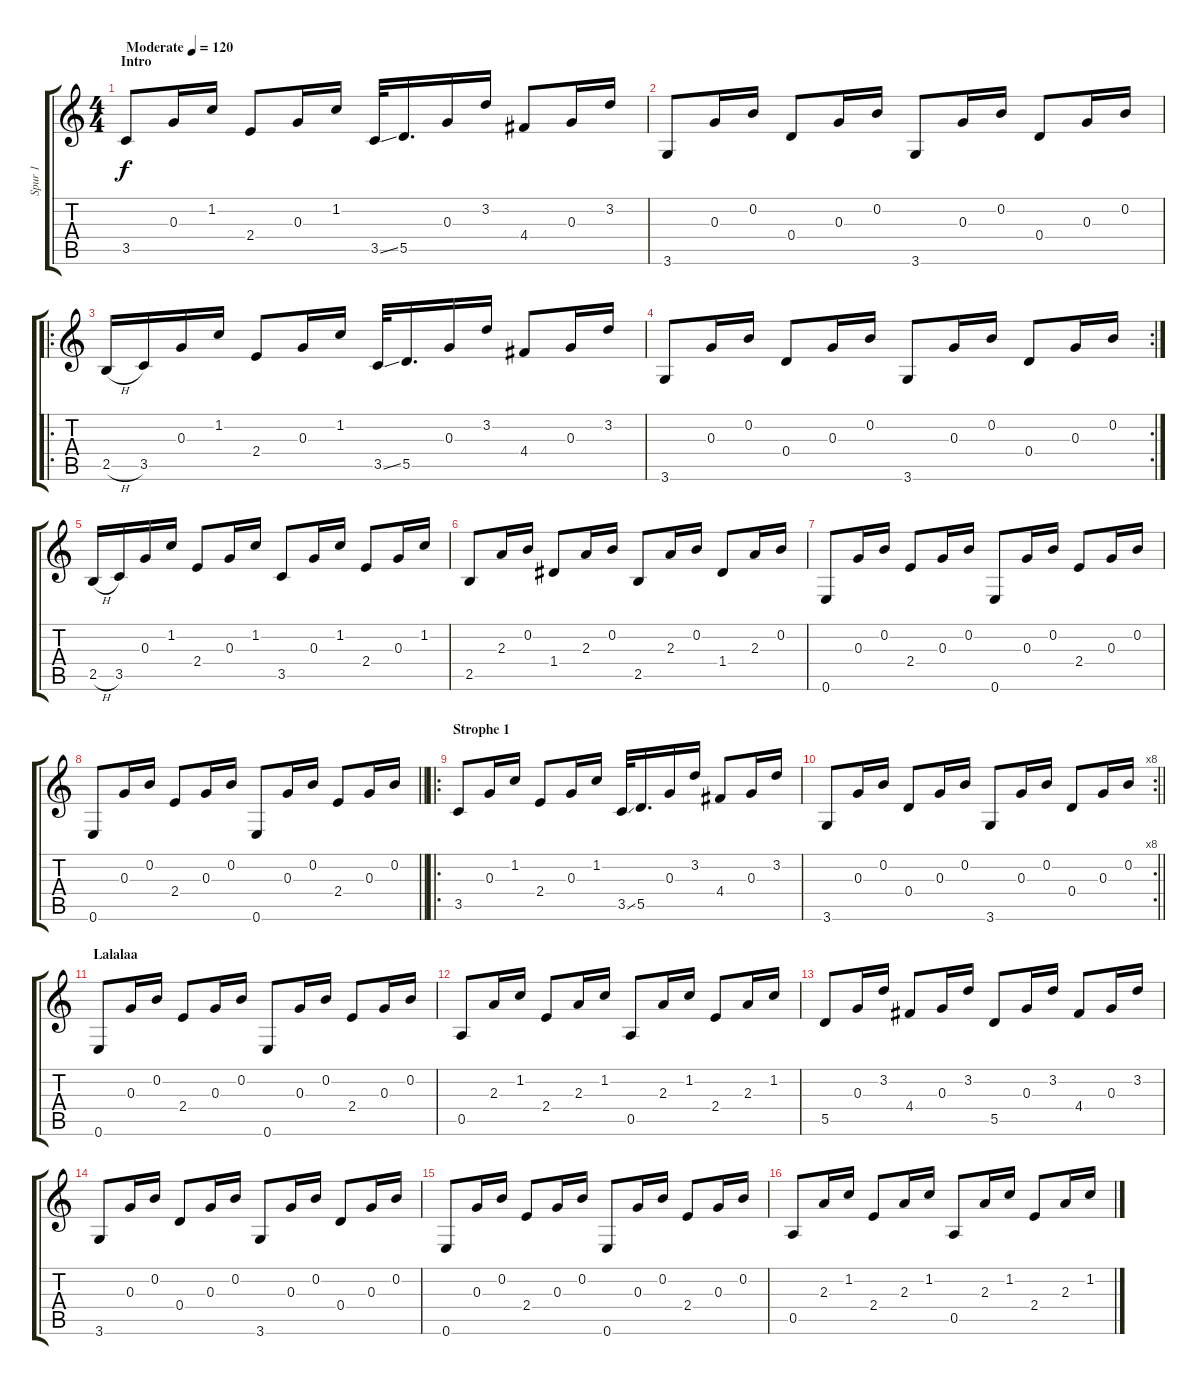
\track ("Spur 1" "Spur 1") {instrument acousticguitarsteel}
\staff {score tabs}
\tuning (E4 B3 G3 D3 A2 E2) {hide}
\ts (4 4)
\section ("" "Intro")
\tempo (120 "Moderate")
\clef g2
\ks c
3.5.8{dy f instrument acousticguitarsteel} 0.3.16 1.2.16 2.4.8 0.3.16 1.2.16 3.5{ss}.32 5.5.16{d} 0.3.16 3.2.16 4.4.8 0.3.16 3.2.16 |
3.6.8 0.3.16 0.2.16 0.4.8 0.3.16 0.2.16 3.6.8 0.3.16 0.2.16 0.4.8 0.3.16 0.2.16 |
\ro
2.5{h}.16 3.5.16 0.3.16 1.2.16 2.4.8 0.3.16 1.2.16 3.5{ss}.32 5.5.16{d} 0.3.16 3.2.16 4.4.8 0.3.16 3.2.16 |
\rc 2
3.6.8 0.3.16 0.2.16 0.4.8 0.3.16 0.2.16 3.6.8 0.3.16 0.2.16 0.4.8 0.3.16 0.2.16 |
2.5{h}.16 3.5.16 0.3.16 1.2.16 2.4.8 0.3.16 1.2.16 3.5.8 0.3.16 1.2.16 2.4.8 0.3.16 1.2.16 |
2.5.8 2.3.16 0.2.16 1.4.8 2.3.16 0.2.16 2.5.8 2.3.16 0.2.16 1.4.8 2.3.16 0.2.16 |
0.6.8 0.3.16 0.2.16 2.4.8 0.3.16 0.2.16 0.6.8 0.3.16 0.2.16 2.4.8 0.3.16 0.2.16 |
\barLineRight lightlight
0.6.8 0.3.16 0.2.16 2.4.8 0.3.16 0.2.16 0.6.8 0.3.16 0.2.16 2.4.8 0.3.16 0.2.16 |
\ro
\section ("" "Strophe 1")
3.5.8 0.3.16 1.2.16 2.4.8 0.3.16 1.2.16 3.5{ss}.32 5.5.16{d} 0.3.16 3.2.16 4.4.8 0.3.16 3.2.16 |
\rc 8
\barLineRight lightlight
3.6.8 0.3.16 0.2.16 0.4.8 0.3.16 0.2.16 3.6.8 0.3.16 0.2.16 0.4.8 0.3.16 0.2.16 |
\section ("" "Lalalaa")
0.6.8 0.3.16 0.2.16 2.4.8 0.3.16 0.2.16 0.6.8 0.3.16 0.2.16 2.4.8 0.3.16 0.2.16 |
0.5.8 2.3.16 1.2.16 2.4.8 2.3.16 1.2.16 0.5.8 2.3.16 1.2.16 2.4.8 2.3.16 1.2.16 |
5.5.8 0.3.16 3.2.16 4.4.8 0.3.16 3.2.16 5.5.8 0.3.16 3.2.16 4.4.8 0.3.16 3.2.16 |
3.6.8 0.3.16 0.2.16 0.4.8 0.3.16 0.2.16 3.6.8 0.3.16 0.2.16 0.4.8 0.3.16 0.2.16 |
0.6.8 0.3.16 0.2.16 2.4.8 0.3.16 0.2.16 0.6.8 0.3.16 0.2.16 2.4.8 0.3.16 0.2.16 |
0.5.8 2.3.16 1.2.16 2.4.8 2.3.16 1.2.16 0.5.8 2.3.16 1.2.16 2.4.8 2.3.16 1.2.16
